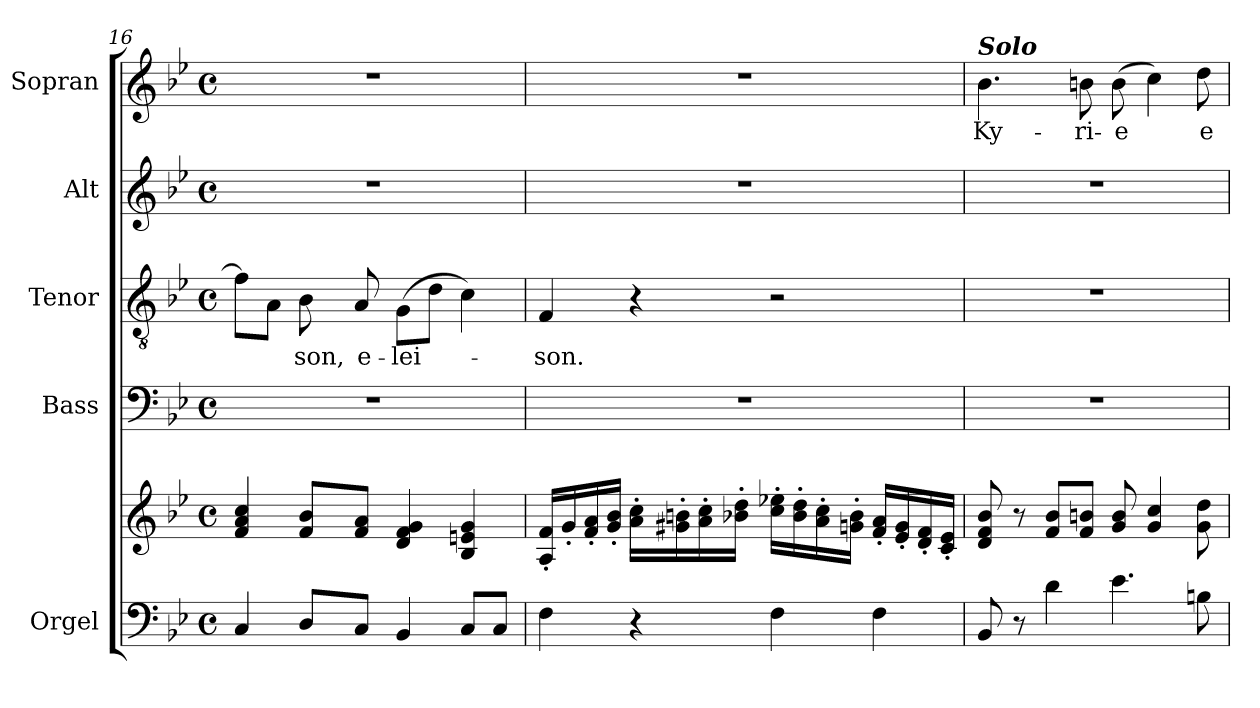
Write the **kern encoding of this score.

**kern	**kern	**kern	**kern	**text	**kern	**kern	**text
*part5	*part5	*part4	*part3	*part3	*part2	*part1	*part1
*staff6	*staff5	*staff4	*staff3	*staff3	*staff2	*staff1	*staff1
*I"Orgel	*	*I"Bass	*I"Tenor	*	*I"Alt	*I"Sopran	*
*I'Org.	*	*I'B.	*I'T.	*	*I'A.	*I'S.	*
!!LO:PB:g=z
*clefF4	*clefG2	*clefF4	*clefGv2	*	*clefG2	*clefG2	*
*k[b-e-]	*k[b-e-]	*k[b-e-]	*k[b-e-]	*	*k[b-e-]	*k[b-e-]	*
*B-:	*B-:	*B-:	*B-:	*	*B-:	*B-:	*
*M4/4	*M4/4	*M4/4	*M4/4	*	*M4/4	*M4/4	*
*met(c)	*met(c)	*met(c)	*met(c)	*	*met(c)	*met(c)	*
=16	=16	=16	=16	=16	=16	=16	=16
4C/	4f/ 4a/ 4cc/	1r	8f\L]	.	1r	1r	.
.	.	.	8A\J	.	.	.	.
!	!	!	!	!LO:LY:b	!	!	!
8D/L	8f/ 8b-/L	.	8B-\	-son,	.	.	.
!	!	!	!	!LO:LY:b	!	!	!
8C/J	8f/ 8a/J	.	8A/	e-	.	.	.
!	!	!	!	!LO:LY:b	!	!	!
4BB-/	4d/ 4f/ 4g/	.	(>8G\L	-lei-	.	.	.
.	.	.	8d\J	.	.	.	.
8C/L	4B-/ 4en/ 4g/	.	4c\)	.	.	.	.
8C/J	.	.	.	.	.	.	.
=17	=17	=17	=17	=17	=17	=17	=17
!	!	!	!	!LO:LY:b	!	!	!
4F\	16A/'< 16f/'<LL	1r	4F/	-son.	1r	1r	.
.	16g'</	.	.	.	.	.	.
.	16f/'< 16a/'<	.	.	.	.	.	.
.	16g/'< 16b-/'<JJ	.	.	.	.	.	.
4r	16a\'> 16cc\'>LL	.	4r	.	.	.	.
.	16g#X\'> 16bn\'>	.	.	.	.	.	.
.	16a\'> 16cc\'>	.	.	.	.	.	.
.	16b-X\'> 16dd\'>JJ	.	.	.	.	.	.
4F\	16cc\'> 16ee-X\'>LL	.	2r	.	.	.	.
.	16b-\'> 16dd\'>	.	.	.	.	.	.
.	16a\'> 16cc\'>	.	.	.	.	.	.
.	16gn\'> 16b-\'>JJ	.	.	.	.	.	.
4F\	16f/'< 16a/'<LL	.	.	.	.	.	.
.	16e-/'< 16g/'<	.	.	.	.	.	.
.	16d/'< 16f/'<	.	.	.	.	.	.
.	16c/'< 16e-/'<JJ	.	.	.	.	.	.
=18	=18	=18	=18	=18	=18	=18	=18
!	!	!	!	!	!	!LO:TX:a:Bi:t=Solo	!
!	!	!	!	!	!	!	!LO:LY:b
8BB-/	8d/ 8f/ 8b-/	1r	1r	.	1r	4.b-\	Ky-
8r	8r	.	.	.	.	.	.
4d\	8f/ 8b-/L	.	.	.	.	.	.
!	!	!	!	!	!	!	!LO:LY:b
.	8f/ 8bn/J	.	.	.	.	8bn\	-ri-
!	!	!	!	!	!	!	!LO:LY:b
4.e-\	8g/ 8b/	.	.	.	.	(>8b\	-e
.	4g/ 4cc/	.	.	.	.	4cc\)	.
!	!	!	!	!	!	!	!LO:LY:b
8Bn\	8g\ 8dd\	.	.	.	.	8dd\	e-
=	=	=	=	=	=	=	=
*-	*-	*-	*-	*-	*-	*-	*-
